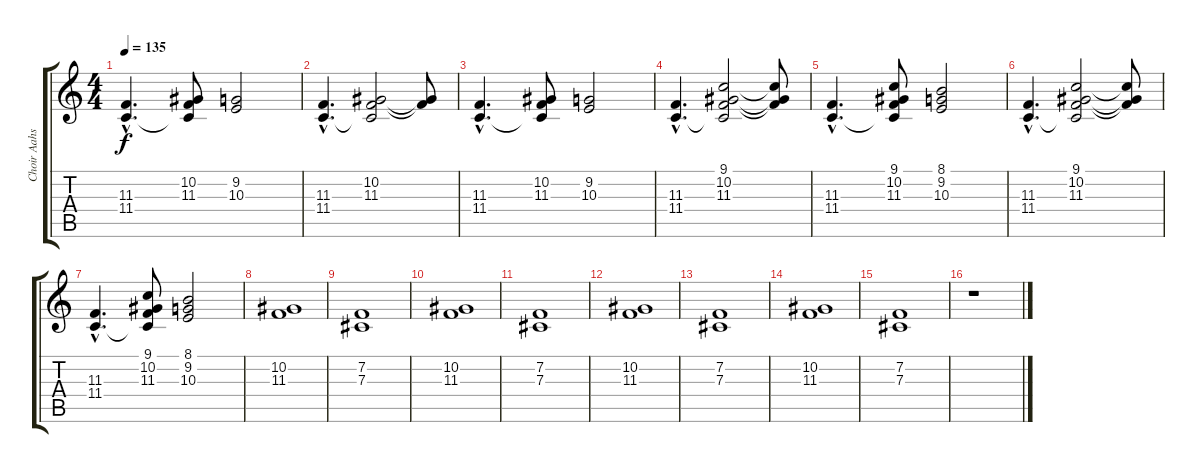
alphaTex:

\track ("Choir Aahs" "Choir Aahs") {instrument choiraahs}
\staff {score tabs}
\tuning (Eb4 Bb3 Gb3 Db3 Ab2 Eb2) {hide}
\ts (4 4)
\tempo 135
\clef g2
\ks c
(11.3{hac} 11.4{hac}).4{d dy f} (10.2 11.3 11.4{t}).8 (9.2 10.3).2 |
(11.3{hac} 11.4).4{d} (10.2 11.3 11.4{t}).2 (10.2{t} 11.3{t}).8 |
(11.3{hac} 11.4{hac}).4{d} (10.2 11.3 11.4{t}).8 (9.2 10.3).2 |
(11.3{hac} 11.4).4{d} (9.1 10.2 11.3 11.4{t}).2 (9.1{t} 10.2{t} 11.3{t}).8 |
(11.3{hac} 11.4{hac}).4{d} (9.1 10.2 11.3 11.4{t}).8 (8.1 9.2 10.3).2 |
(11.3{hac} 11.4).4{d} (9.1 10.2 11.3 11.4{t}).2 (9.1{t} 10.2{t} 11.3{t}).8 |
(11.3{hac} 11.4{hac}).4{d} (9.1 10.2 11.3 11.4{t}).8 (8.1 9.2 10.3).2 |
(10.2 11.3).1 |
(7.2 7.3).1 |
(10.2 11.3).1 |
(7.2 7.3).1 |
(10.2 11.3).1 |
(7.2 7.3).1 |
(10.2 11.3).1 |
(7.2 7.3).1 |
r.1
